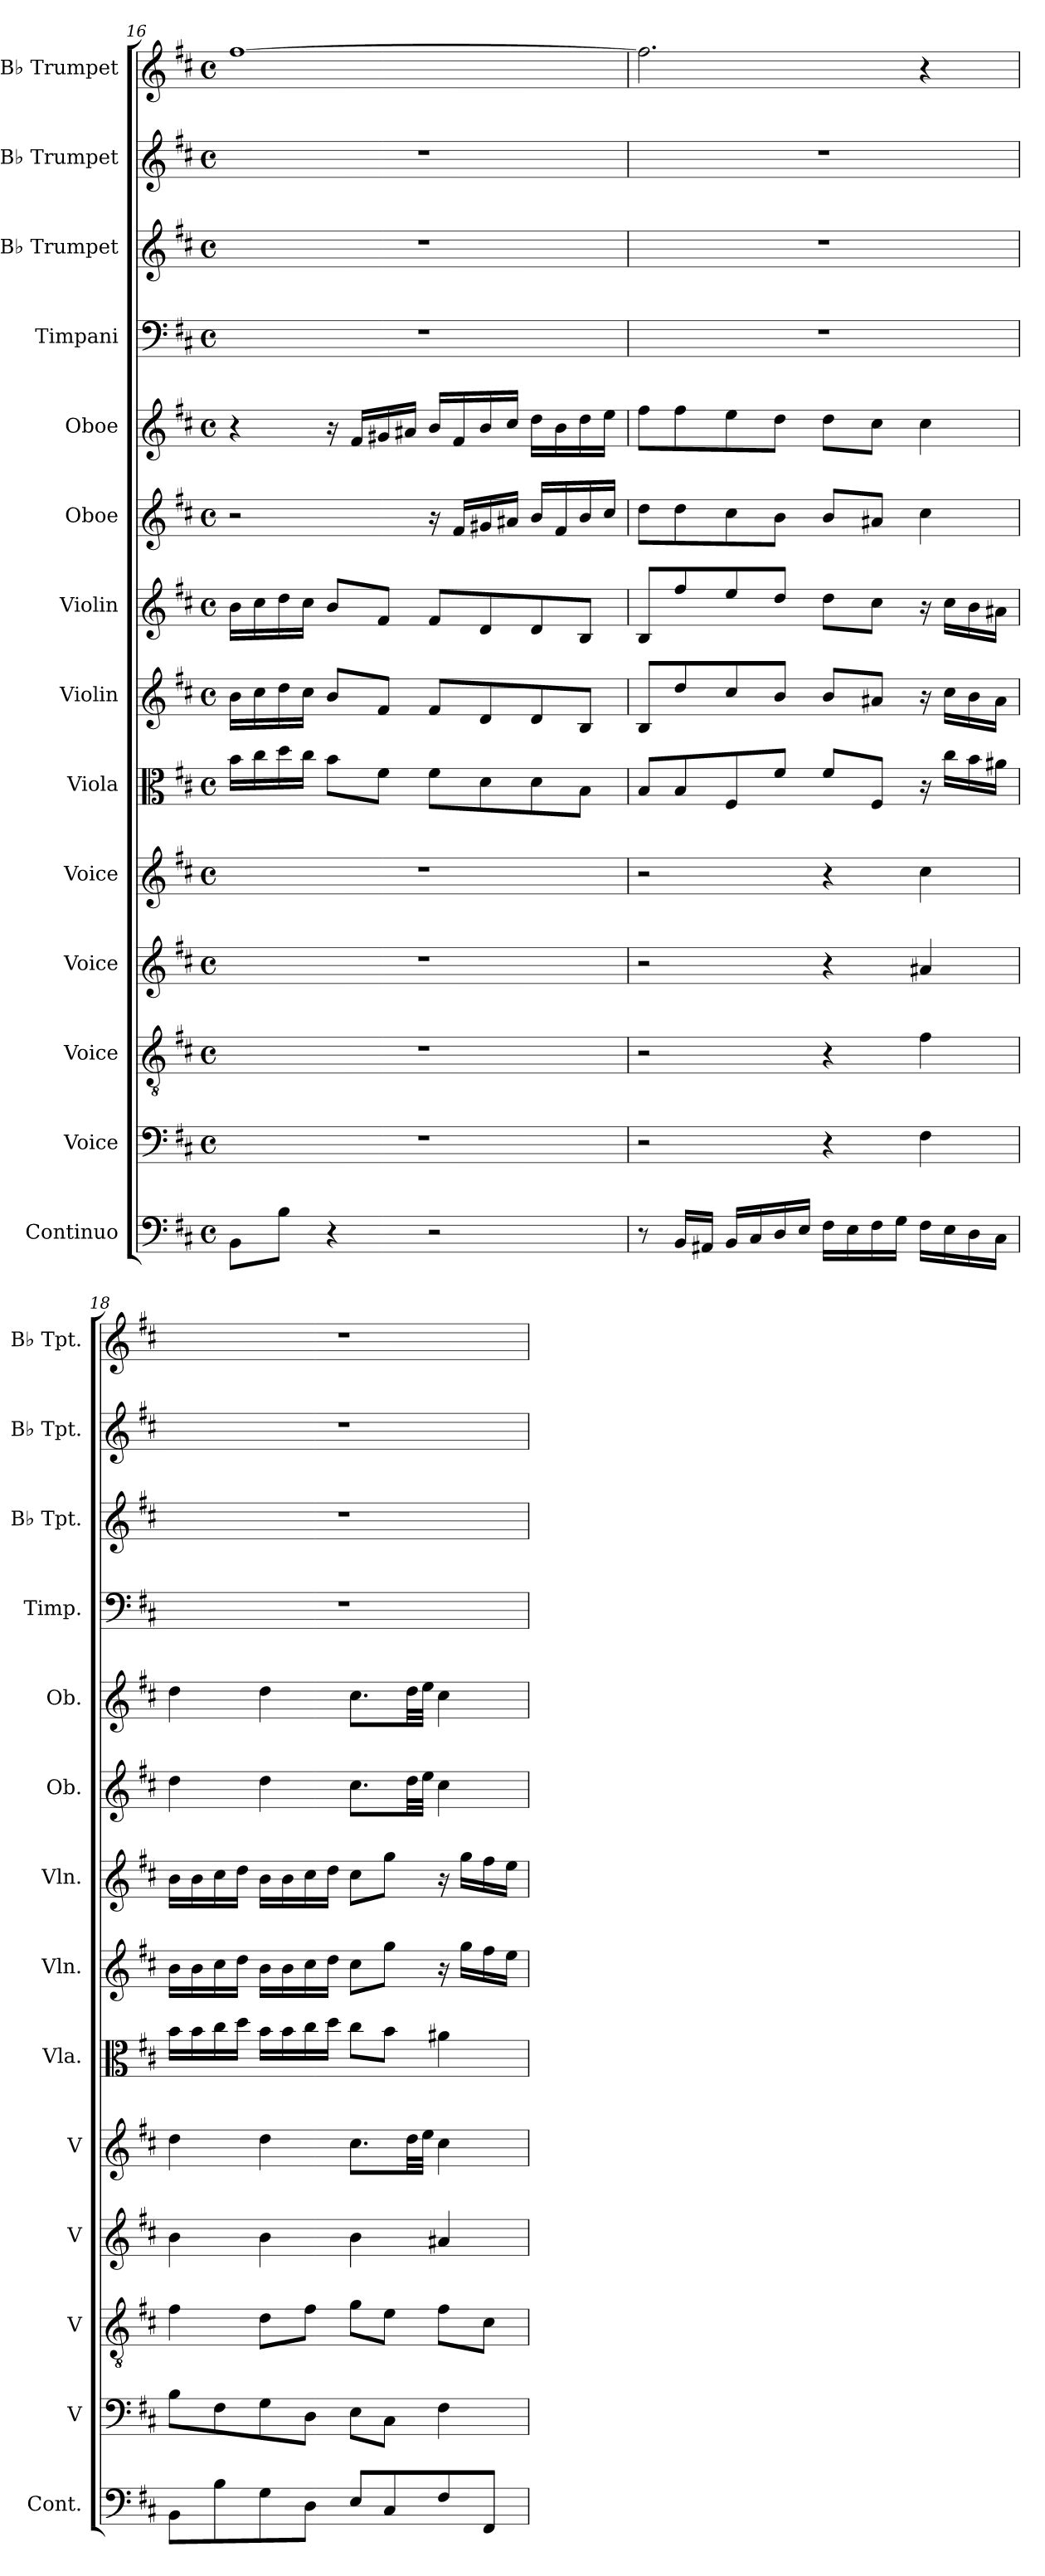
**kern	**kern	**kern	**kern	**kern	**kern	**kern	**kern	**kern	**kern	**kern	**kern	**kern	**kern
*part14	*part13	*part12	*part11	*part10	*part9	*part8	*part7	*part6	*part5	*part4	*part3	*part2	*part1
*staff14	*staff13	*staff12	*staff11	*staff10	*staff9	*staff8	*staff7	*staff6	*staff5	*staff4	*staff3	*staff2	*staff1
*I"Continuo	*I"Voice	*I"Voice	*I"Voice	*I"Voice	*I"Viola	*I"Violin	*I"Violin	*I"Oboe	*I"Oboe	*I"Timpani	*I"B♭ Trumpet	*I"B♭ Trumpet	*I"B♭ Trumpet
*I'Cont.	*I'V	*I'V	*I'V	*I'V	*I'Vla.	*I'Vln.	*I'Vln.	*I'Ob.	*I'Ob.	*I'Timp.	*I'B♭ Tpt.	*I'B♭ Tpt.	*I'B♭ Tpt.
*clefF4	*clefF4	*clefGv2	*clefG2	*clefG2	*clefC3	*clefG2	*clefG2	*clefG2	*clefG2	*clefF4	*clefG2	*clefG2	*clefG2
*	*	*	*	*	*	*	*	*	*	*	*ITrd1c2	*ITrd1c2	*ITrd1c2
*k[f#c#]	*k[f#c#]	*k[f#c#]	*k[f#c#]	*k[f#c#]	*k[f#c#]	*k[f#c#]	*k[f#c#]	*k[f#c#]	*k[f#c#]	*k[f#c#]	*k[]	*k[]	*k[]
*M4/4	*M4/4	*M4/4	*M4/4	*M4/4	*M4/4	*M4/4	*M4/4	*M4/4	*M4/4	*M4/4	*M4/4	*M4/4	*M4/4
*met(c)	*met(c)	*met(c)	*met(c)	*met(c)	*met(c)	*met(c)	*met(c)	*met(c)	*met(c)	*met(c)	*met(c)	*met(c)	*met(c)
=16	=16	=16	=16	=16	=16	=16	=16	=16	=16	=16	=16	=16	=16
8BBL	1r	1r	1r	1r	16bLL	16bLL	16bLL	2r	4r	1r	1r	1r	[1ee
.	.	.	.	.	16cc#	16cc#	16cc#	.	.	.	.	.	.
8BJ	.	.	.	.	16dd	16dd	16dd	.	.	.	.	.	.
.	.	.	.	.	16cc#JJ	16cc#JJ	16cc#JJ	.	.	.	.	.	.
4r	.	.	.	.	8bL	8bL	8bL	.	16r	.	.	.	.
.	.	.	.	.	.	.	.	.	16f#LL	.	.	.	.
.	.	.	.	.	8f#J	8f#J	8f#J	.	16g#X	.	.	.	.
.	.	.	.	.	.	.	.	.	16a#XJJ	.	.	.	.
2r	.	.	.	.	8f#L	8f#L	8f#L	16r	16bLL	.	.	.	.
.	.	.	.	.	.	.	.	16f#LL	16f#	.	.	.	.
.	.	.	.	.	8d	8d	8d	16g#X	16b	.	.	.	.
.	.	.	.	.	.	.	.	16a#XJJ	16cc#JJ	.	.	.	.
.	.	.	.	.	8d	8d	8d	16bLL	16ddLL	.	.	.	.
.	.	.	.	.	.	.	.	16f#	16b	.	.	.	.
.	.	.	.	.	8BJ	8BJ	8BJ	16b	16dd	.	.	.	.
.	.	.	.	.	.	.	.	16cc#JJ	16eeJJ	.	.	.	.
=17	=17	=17	=17	=17	=17	=17	=17	=17	=17	=17	=17	=17	=17
8r	2r	2r	2r	2r	8BL	8BL	8BL	8ddL	8ff#L	1r	1r	1r	2.ee]
16BBLL	.	.	.	.	8B	8dd	8ff#	8dd	8ff#	.	.	.	.
16AA#XJJ	.	.	.	.	.	.	.	.	.	.	.	.	.
16BBLL	.	.	.	.	8F#	8cc#	8ee	8cc#	8ee	.	.	.	.
16C#	.	.	.	.	.	.	.	.	.	.	.	.	.
16D	.	.	.	.	8f#J	8bJ	8ddJ	8bJ	8ddJ	.	.	.	.
16EJJ	.	.	.	.	.	.	.	.	.	.	.	.	.
16F#LL	4r	4r	4r	4r	8f#L	8bL	8ddL	8bL	8ddL	.	.	.	.
16E	.	.	.	.	.	.	.	.	.	.	.	.	.
16F#	.	.	.	.	8F#J	8a#XJ	8cc#J	8a#XJ	8cc#J	.	.	.	.
16GJJ	.	.	.	.	.	.	.	.	.	.	.	.	.
16F#LL	4F#	4f#	4a#X	4cc#	16r	16r	16r	4cc#	4cc#	.	.	.	4r
16E	.	.	.	.	16cc#LL	16cc#LL	16cc#LL	.	.	.	.	.	.
16D	.	.	.	.	16b	16b	16b	.	.	.	.	.	.
16C#JJ	.	.	.	.	16a#XJJ	16a#JJ	16a#XJJ	.	.	.	.	.	.
=18	=18	=18	=18	=18	=18	=18	=18	=18	=18	=18	=18	=18	=18
8BBL	8BL	4f#	4b	4dd	16bLL	16bLL	16bLL	4dd	4dd	1r	1r	1r	1r
.	.	.	.	.	16b	16b	16b	.	.	.	.	.	.
8B	8F#	.	.	.	16cc#	16cc#	16cc#	.	.	.	.	.	.
.	.	.	.	.	16ddJJ	16ddJJ	16ddJJ	.	.	.	.	.	.
8G	8G	8dL	4b	4dd	16bLL	16bLL	16bLL	4dd	4dd	.	.	.	.
.	.	.	.	.	16b	16b	16b	.	.	.	.	.	.
8DJ	8DJ	8f#J	.	.	16cc#	16cc#	16cc#	.	.	.	.	.	.
.	.	.	.	.	16ddJJ	16ddJJ	16ddJJ	.	.	.	.	.	.
8EL	8EL	8gL	4b	8.cc#L	8cc#L	8cc#L	8cc#L	8.cc#L	8.cc#L	.	.	.	.
8C#	8C#J	8eJ	.	.	8bJ	8ggJ	8ggJ	.	.	.	.	.	.
.	.	.	.	32ddLL	.	.	.	32ddLL	32ddLL	.	.	.	.
.	.	.	.	32eeJJJ	.	.	.	32eeJJJ	32eeJJJ	.	.	.	.
8F#	4F#	8f#L	4a#X	4cc#	4a#X	16r	16r	4cc#	4cc#	.	.	.	.
.	.	.	.	.	.	16ggLL	16ggLL	.	.	.	.	.	.
8FF#J	.	8c#J	.	.	.	16ff#	16ff#	.	.	.	.	.	.
.	.	.	.	.	.	16eeJJ	16eeJJ	.	.	.	.	.	.
=	=	=	=	=	=	=	=	=	=	=	=	=	=
*-	*-	*-	*-	*-	*-	*-	*-	*-	*-	*-	*-	*-	*-
